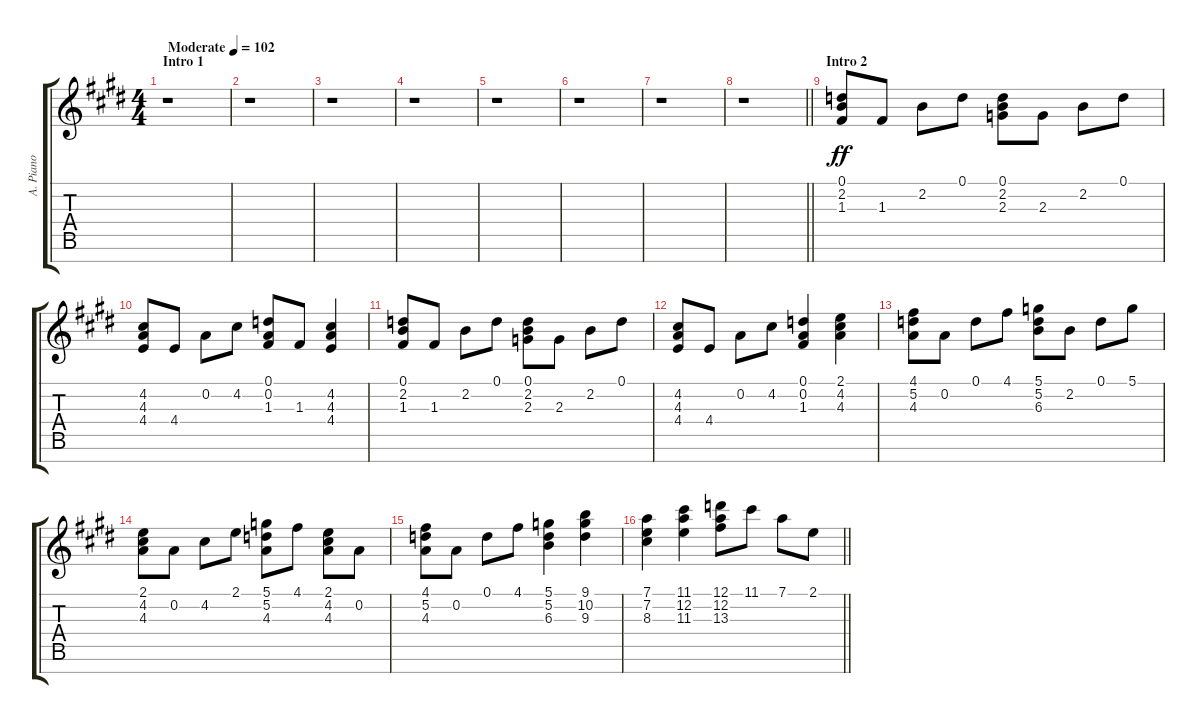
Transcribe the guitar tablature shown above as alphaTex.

\track ("A. Piano" "A. Piano") {instrument acousticgrandpiano}
\staff {score tabs}
\tuning (D5 A4 F4 C4 G3 D3 A2) {hide}
\ts (4 4)
\section ("" "Intro 1")
\tempo (102 "Moderate")
\clef g2
\ks e
r.1{dy ff instrument acousticgrandpiano} |
r.1 |
r.1 |
r.1 |
r.1 |
r.1 |
r.1 |
\barLineRight lightlight
r.1 |
\section ("" "Intro 2")
(0.1 2.2 1.3).8 1.3.8 2.2.8 0.1.8 (0.1 2.2 2.3).8 2.3.8 2.2.8 0.1.8 |
(4.2 4.3 4.4).8 4.4.8 0.2.8 4.2.8 (0.1 0.2 1.3).8 1.3.8 (4.2 4.3 4.4).4 |
(0.1 2.2 1.3).8 1.3.8 2.2.8 0.1.8 (0.1 2.2 2.3).8 2.3.8 2.2.8 0.1.8 |
(4.2 4.3 4.4).8 4.4.8 0.2.8 4.2.8 (0.1 0.2 1.3).4 (2.1 4.2 4.3).4 |
(4.1 5.2 4.3).8 0.2.8 0.1.8 4.1.8 (5.1 5.2 6.3).8 2.2.8 0.1.8 5.1.8 |
(2.1 4.2 4.3).8 0.2.8 4.2.8 2.1.8 (5.1 5.2 4.3).8 4.1.8 (2.1 4.2 4.3).8 0.2.8 |
(4.1 5.2 4.3).8 0.2.8 0.1.8 4.1.8 (5.1 5.2 6.3).4 (9.1 10.2 9.3).4 |
\barLineRight lightlight
(7.1 7.2 8.3).4 (11.1 12.2 11.3).4 (12.1 12.2 13.3).8 11.1.8 7.1.8 2.1.8
